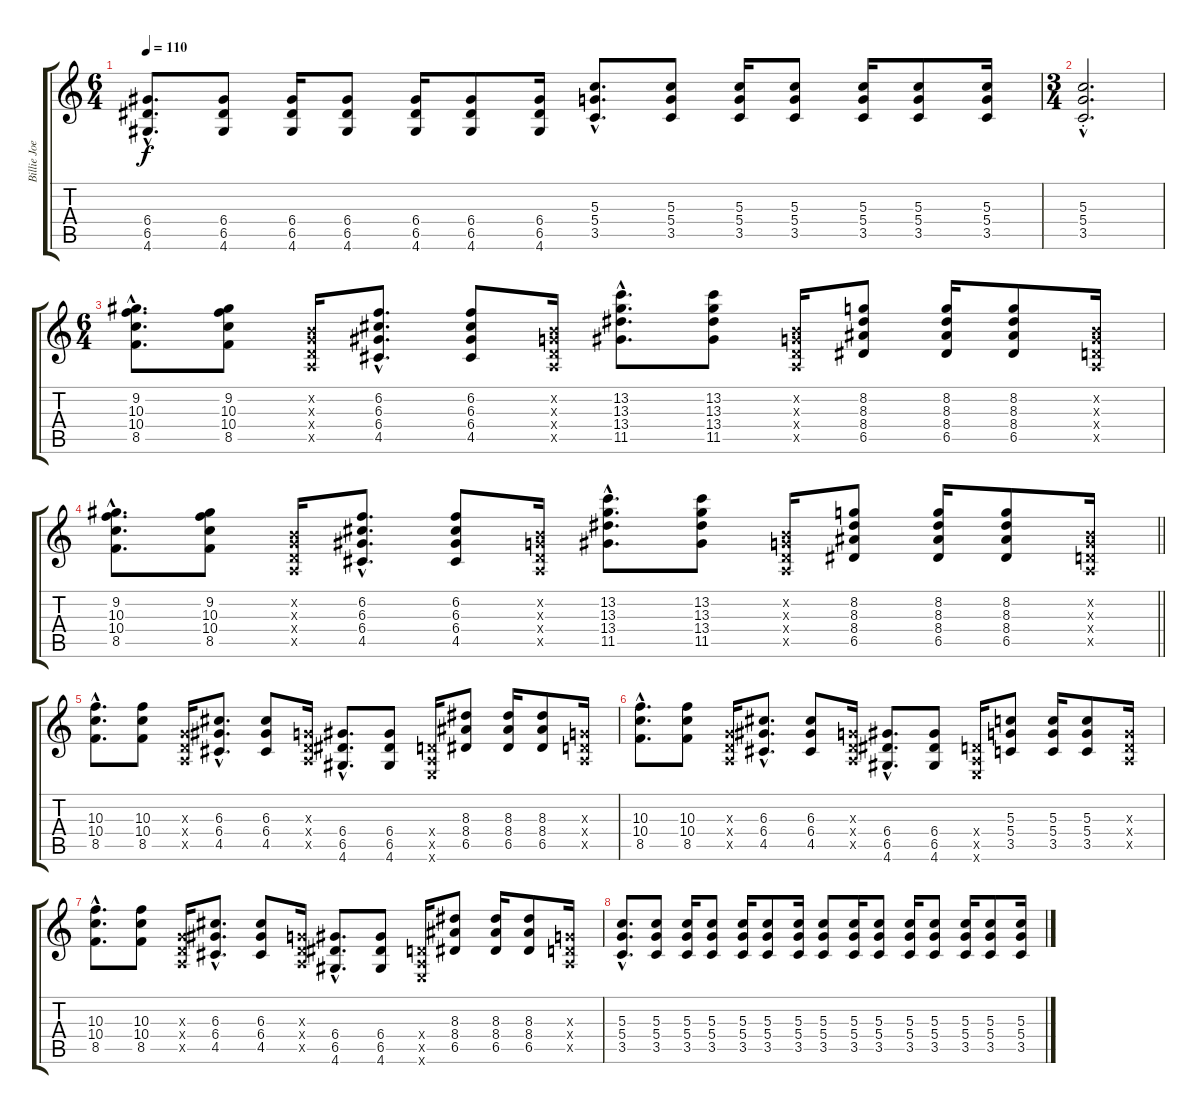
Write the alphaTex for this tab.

\track ("Billie Joe" "Billie Joe") {instrument distortionguitar}
\staff {score tabs}
\tuning (E4 B3 G3 D3 A2 E2) {hide}
\ts (6 4)
\tempo 110
\clef g2
\ks c
(6.4{hac} 6.5{hac} 4.6{hac}).8{d dy f} (6.4 6.5 4.6).8 (6.4 6.5 4.6).16 (6.4 6.5 4.6).8 (6.4 6.5 4.6).16 (6.4 6.5 4.6).8 (6.4 6.5 4.6).16 (5.3{hac} 5.4{hac} 3.5{hac}).8{d} (5.3 5.4 3.5).8 (5.3 5.4 3.5).16 (5.3 5.4 3.5).8 (5.3 5.4 3.5).16 (5.3 5.4 3.5).8 (5.3 5.4 3.5).16 |
\ts (3 4)
(5.3{hac st} 5.4{hac st} 3.5{hac st}).2{d} |
\ts (6 4)
(9.2{hac} 10.3{hac} 10.4{hac} 8.5{hac}).8{d} (9.2 10.3 10.4 8.5).8 (0.2{x} 0.3{x} 0.4{x} 0.5{x}).16 (6.2{hac} 6.3{hac} 6.4{hac} 4.5{hac}).8{d} (6.2 6.3 6.4 4.5).8 (0.2{x} 0.3{x} 0.4{x} 0.5{x}).16 (13.2{hac} 13.3{hac} 13.4{hac} 11.5{hac}).8{d} (13.2 13.3 13.4 11.5).8 (0.2{x} 0.3{x} 0.4{x} 0.5{x}).16 (8.2 8.3 8.4 6.5).8 (8.2 8.3 8.4 6.5).16 (8.2 8.3 8.4 6.5).8 (0.2{x} 0.3{x} 0.4{x} 0.5{x}).16 |
\barLineRight lightlight
(9.2{hac} 10.3{hac} 10.4{hac} 8.5{hac}).8{d} (9.2 10.3 10.4 8.5).8 (0.2{x} 0.3{x} 0.4{x} 0.5{x}).16 (6.2{hac} 6.3{hac} 6.4{hac} 4.5{hac}).8{d} (6.2 6.3 6.4 4.5).8 (0.2{x} 0.3{x} 0.4{x} 0.5{x}).16 (13.2{hac} 13.3{hac} 13.4{hac} 11.5{hac}).8{d} (13.2 13.3 13.4 11.5).8 (0.2{x} 0.3{x} 0.4{x} 0.5{x}).16 (8.2 8.3 8.4 6.5).8 (8.2 8.3 8.4 6.5).16 (8.2 8.3 8.4 6.5).8 (0.2{x} 0.3{x} 0.4{x} 0.5{x}).16 |
(10.3{hac} 10.4{hac} 8.5{hac}).8{d} (10.3 10.4 8.5).8 (0.3{x} 0.4{x} 0.5{x}).16 (6.3{hac} 6.4{hac} 4.5{hac}).8{d} (6.3 6.4 4.5).8 (0.3{x} 0.4{x} 0.5{x}).16 (6.4{hac} 6.5{hac} 4.6{hac}).8{d} (6.4 6.5 4.6).8 (0.4{x} 0.5{x} 0.6{x}).16 (8.3 8.4 6.5).8 (8.3 8.4 6.5).16 (8.3 8.4 6.5).8 (0.3{x} 0.4{x} 0.5{x}).16 |
(10.3{hac} 10.4{hac} 8.5{hac}).8{d} (10.3 10.4 8.5).8 (0.3{x} 0.4{x} 0.5{x}).16 (6.3{hac} 6.4{hac} 4.5{hac}).8{d} (6.3 6.4 4.5).8 (0.3{x} 0.4{x} 0.5{x}).16 (6.4{hac} 6.5{hac} 4.6{hac}).8{d} (6.4 6.5 4.6).8 (0.4{x} 0.5{x} 0.6{x}).16 (5.3 5.4 3.5).8 (5.3 5.4 3.5).16 (5.3 5.4 3.5).8 (0.3{x} 0.4{x} 0.5{x}).16 |
(10.3{hac} 10.4{hac} 8.5{hac}).8{d} (10.3 10.4 8.5).8 (0.3{x} 0.4{x} 0.5{x}).16 (6.3{hac} 6.4{hac} 4.5{hac}).8{d} (6.3 6.4 4.5).8 (0.3{x} 0.4{x} 0.5{x}).16 (6.4{hac} 6.5{hac} 4.6{hac}).8{d} (6.4 6.5 4.6).8 (0.4{x} 0.5{x} 0.6{x}).16 (8.3 8.4 6.5).8 (8.3 8.4 6.5).16 (8.3 8.4 6.5).8 (0.3{x} 0.4{x} 0.5{x}).16 |
(5.3{hac} 5.4{hac} 3.5{hac}).8{d} (5.3 5.4 3.5).8 (5.3 5.4 3.5).16 (5.3 5.4 3.5).8 (5.3 5.4 3.5).16 (5.3 5.4 3.5).8 (5.3 5.4 3.5).16 (5.3 5.4 3.5).8 (5.3 5.4 3.5).16 (5.3 5.4 3.5).8 (5.3 5.4 3.5).16 (5.3 5.4 3.5).8 (5.3 5.4 3.5).16 (5.3 5.4 3.5).8 (5.3 5.4 3.5).16
